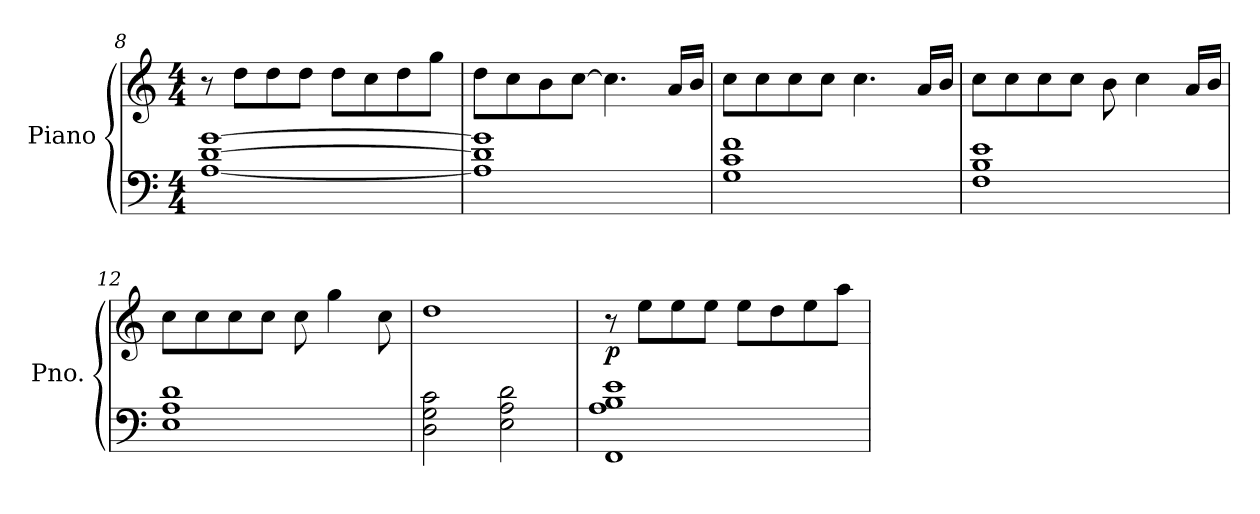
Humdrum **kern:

**kern	**kern	**dynam
*part1	*part1	*part1
*staff2	*staff1	*staff1/2
*I"Piano	*	*
*I'Pno.	*	*
*clefF4	*clefG2	*
*k[]	*k[]	*
*M4/4	*M4/4	*
=8	=8	=8
[1A [1d [1g	8r	.
.	8dd\L	.
.	8dd\	.
.	8dd\J	.
.	8dd\L	.
.	8cc\	.
.	8dd\	.
.	8gg\J	.
=9	=9	=9
1A] 1d] 1g]	8dd\L	.
.	8cc\	.
.	8b\	.
.	[8cc\J	.
.	4.cc\]	.
.	16a/LL	.
.	16b/JJ	.
=10	=10	=10
1G 1c 1f	8cc\L	.
.	8cc\	.
.	8cc\	.
.	8cc\J	.
.	4.cc\	.
.	16a/LL	.
.	16b/JJ	.
=11	=11	=11
1F 1B 1e	8cc\L	.
.	8cc\	.
.	8cc\	.
.	8cc\J	.
.	8b\	.
.	4cc\	.
.	16a/LL	.
.	16b/JJ	.
!!LO:LB:g=z
=12	=12	=12
1E 1A 1d	8cc\L	.
.	8cc\	.
.	8cc\	.
.	8cc\J	.
.	8cc\	.
.	4gg\	.
.	8cc\	.
=13	=13	=13
2D\ 2G\ 2c\	1dd	.
2E\ 2A\ 2d\	.	.
=14	=14	=14
!	!	!LO:DY:b
1FF 1A 1B 1e	8r	p
.	8ee\L	.
.	8ee\	.
.	8ee\J	.
.	8ee\L	.
.	8dd\	.
.	8ee\	.
.	8aa\J	.
=	=	=
*-	*-	*-
